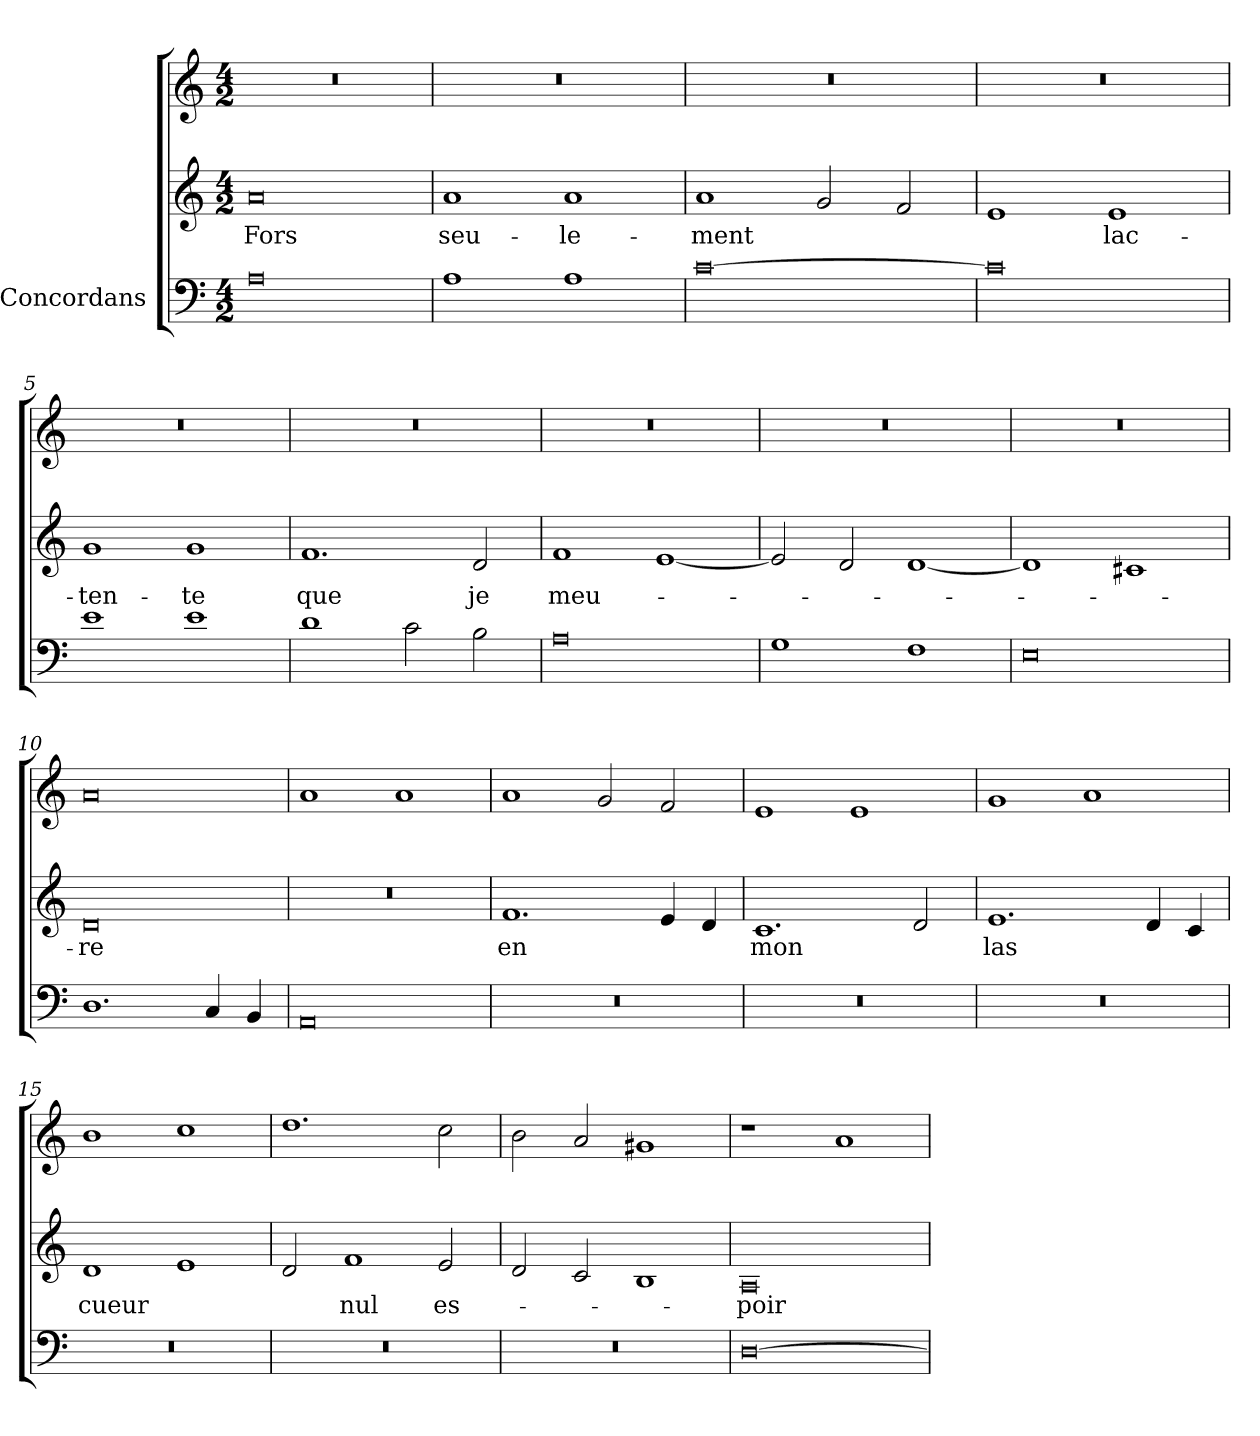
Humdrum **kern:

**kern	**kern	**text	**kern
*part3	*part2	*part2	*part1
*staff3	*staff2	*staff2	*staff1
*I"Concordans	*	*	*
*clefF4	*clefG2	*	*clefG2
*M4/2	*M4/2	*	*M4/2
=1	=1	=1	=1
0A	0a	-Fors	0r
=2	=2	=2	=2
1A	1a	seu-	0r
1A	1a	-le-	.
=3	=3	=3	=3
[0c	1a	-ment	0r
.	2g	.	.
.	2f	.	.
=4	=4	=4	=4
0c]	1e	.	0r
.	1e	lac-	.
=5	=5	=5	=5
1e	1g	-ten-	0r
1e	1g	-te	.
=6	=6	=6	=6
1d	1.f	-que	0r
2c	.	.	.
2B	2d	-je	.
=7	=7	=7	=7
0A	1f	meu-	0r
.	[1e	.	.
=8	=8	=8	=8
1G	2e]	.	0r
.	2d	.	.
1F	[1d	.	.
=9	=9	=9	=9
0E	1d]	.	0r
.	1c#X	.	.
=10	=10	=10	=10
1.D	0d	-re	0a
4C	.	.	.
4BB	.	.	.
=11	=11	=11	=11
0AA	0r	.	1a
.	.	.	1a
=12	=12	=12	=12
0r	1.f	-en	1a
.	.	.	2g
.	4e	.	2f
.	4d	.	.
=13	=13	=13	=13
0r	1.c	-mon	1e
.	.	.	1e
.	2d	.	.
=14	=14	=14	=14
0r	1.e	-las	1g
.	.	.	1a
.	4d	.	.
.	4c	.	.
=15	=15	=15	=15
0r	1d	-cueur	1b
.	1e	.	1cc
=16	=16	=16	=16
0r	2d	.	1.dd
.	1f	-nul	.
.	2e	es-	2cc
=17	=17	=17	=17
0r	2d	.	2b
.	2c	.	2a
.	1B	.	1g#X
=18	=18	=18	=18
[0D	0A	-poir	1r
.	.	.	1a
=	=	=	=
*-	*-	*-	*-
